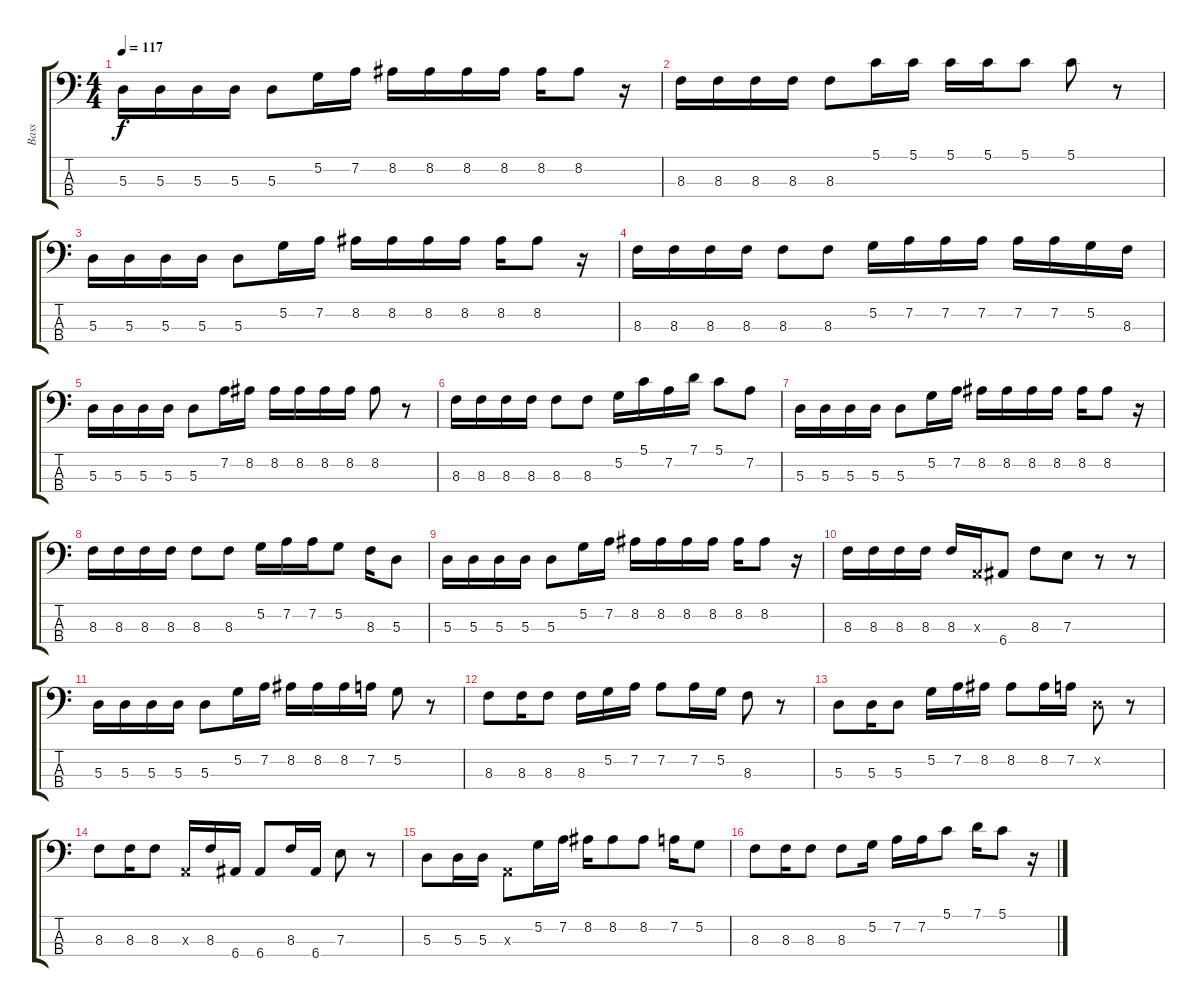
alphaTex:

\track ("Bass" "Bass") {instrument electricbassfinger}
\staff {score tabs}
\tuning (G2 D2 A1 E1) {hide}
\ts (4 4)
\tempo 117
\clef f4
\ks c
5.3.16{dy f} 5.3.16 5.3.16 5.3.16 5.3.8 5.2.16 7.2.16 8.2.16 8.2.16 8.2.16 8.2.16 8.2.16 8.2.8 r.16 |
8.3.16 8.3.16 8.3.16 8.3.16 8.3.8 5.1.16 5.1.16 5.1.16 5.1.16 5.1.8 5.1.8 r.8 |
5.3.16 5.3.16 5.3.16 5.3.16 5.3.8 5.2.16 7.2.16 8.2.16 8.2.16 8.2.16 8.2.16 8.2.16 8.2.8 r.16 |
8.3.16 8.3.16 8.3.16 8.3.16 8.3.8 8.3.8 5.2.16 7.2.16 7.2.16 7.2.16 7.2.16 7.2.16 5.2.16 8.3.16 |
5.3.16 5.3.16 5.3.16 5.3.16 5.3.8 7.2.16 8.2.16 8.2.16 8.2.16 8.2.16 8.2.16 8.2.8 r.8 |
8.3.16 8.3.16 8.3.16 8.3.16 8.3.8 8.3.8 5.2.16 5.1.16 7.2.16 7.1.16 5.1.8 7.2.8 |
5.3.16 5.3.16 5.3.16 5.3.16 5.3.8 5.2.16 7.2.16 8.2.16 8.2.16 8.2.16 8.2.16 8.2.16 8.2.8 r.16 |
8.3.16 8.3.16 8.3.16 8.3.16 8.3.8 8.3.8 5.2.16 7.2.16 7.2.16 5.2.8 8.3.16 5.3.8 |
5.3.16 5.3.16 5.3.16 5.3.16 5.3.8 5.2.16 7.2.16 8.2.16 8.2.16 8.2.16 8.2.16 8.2.16 8.2.8 r.16 |
8.3.16 8.3.16 8.3.16 8.3.16 8.3.16 0.3{x}.16 6.4.8 8.3.8 7.3.8 r.8 r.8 |
5.3.16{volume 12} 5.3.16 5.3.16 5.3.16 5.3.8 5.2.16 7.2.16 8.2.16 8.2.16 8.2.16 7.2.16 5.2.8 r.8 |
8.3.8 8.3.16 8.3.8 8.3.16 5.2.16 7.2.16 7.2.8 7.2.16 5.2.16 8.3.8 r.8 |
5.3.8 5.3.16 5.3.8 5.2.16 7.2.16 8.2.16 8.2.8 8.2.16 7.2.16 0.2{x}.8 r.8 |
8.3.8 8.3.16 8.3.8 0.3{x}.16 8.3.16 6.4.16 6.4.8 8.3.16 6.4.16 7.3.8 r.8 |
5.3.8 5.3.16 5.3.16 0.3{x}.8 5.2.16 7.2.16 8.2.16 8.2.8 8.2.8 7.2.16 5.2.8 |
8.3.8 8.3.16 8.3.8 8.3.8 5.2.16 7.2.16 7.2.16 5.1.8 7.1.16 5.1.8 r.16
